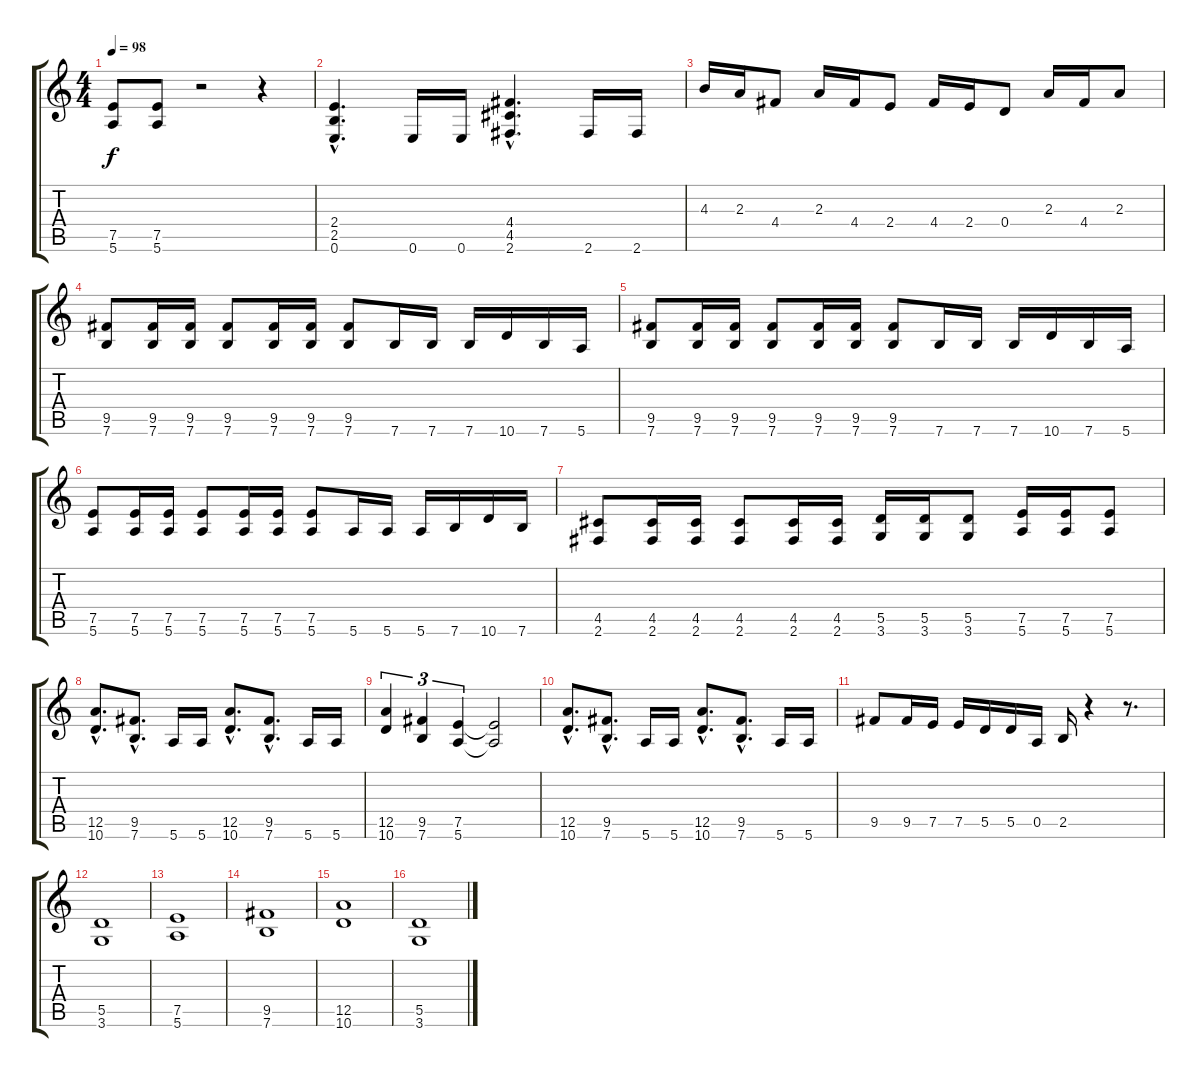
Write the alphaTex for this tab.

\track "" {instrument distortionguitar}
\staff {score tabs}
\tuning (E4 B3 G3 D3 A2 E2) {hide}
\ts (4 4)
\tempo 98
\clef g2
\ks c
(7.5 5.6).8{dy f} (7.5 5.6).8 r.2 r.4 |
(2.4{hac} 2.5{hac} 0.6{hac}).4{d} 0.6.16 0.6.16 (4.4{hac} 4.5{hac} 2.6{hac}).4{d} 2.6.16 2.6.16 |
4.3.16 2.3.16 4.4.8 2.3.16 4.4.16 2.4.8 4.4.16 2.4.16 0.4.8 2.3.16 4.4.16 2.3.8 |
(9.5 7.6).8 (9.5 7.6).16 (9.5 7.6).16 (9.5 7.6).8 (9.5 7.6).16 (9.5 7.6).16 (9.5 7.6).8 7.6.16 7.6.16 7.6.16 10.6.16 7.6.16 5.6.16 |
(9.5 7.6).8 (9.5 7.6).16 (9.5 7.6).16 (9.5 7.6).8 (9.5 7.6).16 (9.5 7.6).16 (9.5 7.6).8 7.6.16 7.6.16 7.6.16 10.6.16 7.6.16 5.6.16 |
(7.5 5.6).8 (7.5 5.6).16 (7.5 5.6).16 (7.5 5.6).8 (7.5 5.6).16 (7.5 5.6).16 (7.5 5.6).8 5.6.16 5.6.16 5.6.16 7.6.16 10.6.16 7.6.16 |
(4.5 2.6).8 (4.5 2.6).16 (4.5 2.6).16 (4.5 2.6).8 (4.5 2.6).16 (4.5 2.6).16 (5.5 3.6).16 (5.5 3.6).16 (5.5 3.6).8 (7.5 5.6).16 (7.5 5.6).16 (7.5 5.6).8 |
(12.5{hac} 10.6{hac}).8{d} (9.5{hac} 7.6{hac}).8{d} 5.6.16 5.6.16 (12.5{hac} 10.6{hac}).8{d} (9.5{hac} 7.6{hac}).8{d} 5.6.16 5.6.16 |
(12.5 10.6).4{tu (3 2)} (9.5 7.6).4{tu (3 2)} (7.5 5.6).4{tu (3 2)} (7.5{t} 5.6{t}).2 |
(12.5{hac} 10.6{hac}).8{d} (9.5{hac} 7.6{hac}).8{d} 5.6.16 5.6.16 (12.5{hac} 10.6{hac}).8{d} (9.5{hac} 7.6{hac}).8{d} 5.6.16 5.6.16 |
9.5.8 9.5.16 7.5.16 7.5.16 5.5.16 5.5.16 0.5.16 2.5.16 r.4 r.8{d} |
(5.5 3.6).1 |
(7.5 5.6).1 |
(9.5 7.6).1 |
(12.5 10.6).1 |
(5.5 3.6).1
